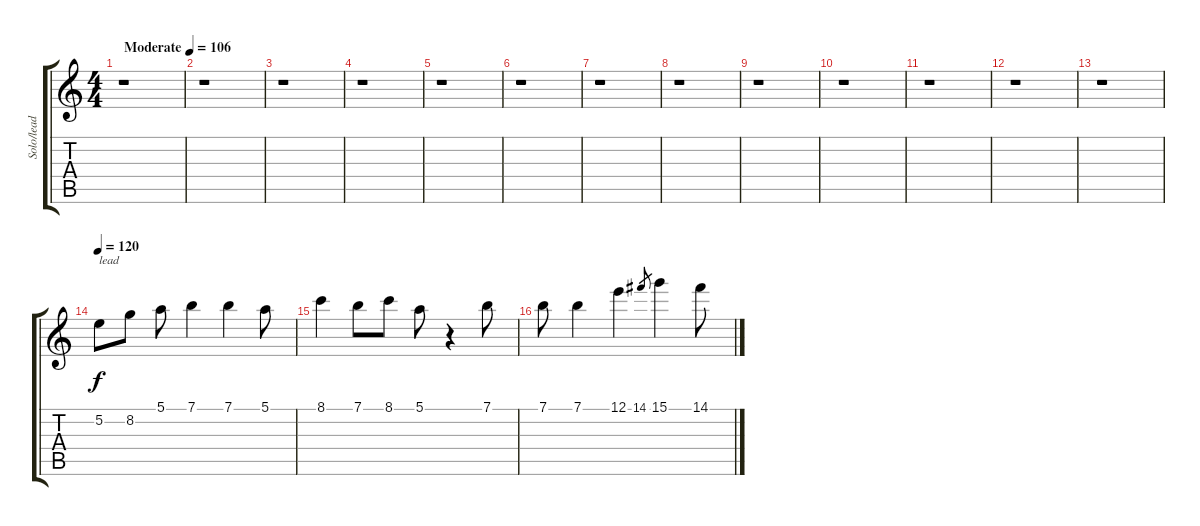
\track ("Solo/lead" "Solo/lead") {instrument electricguitarjazz}
\staff {score tabs}
\tuning (E4 B3 G3 D3 A2 E2) {hide}
\ts (4 4)
\tempo (106 "Moderate")
\clef g2
\ks c
r.1{dy f instrument electricguitarjazz} |
r.1 |
r.1 |
r.1 |
r.1 |
r.1 |
r.1 |
r.1 |
r.1 |
r.1 |
r.1 |
r.1 |
r.1 |
\tempo 120
5.2.8{txt "lead"} 8.2.8 5.1.8 7.1.4 7.1.4 5.1.8 |
8.1.4 7.1.8 8.1.8 5.1.8 r.4 7.1.8 |
7.1.8 7.1.4 12.1.4 14.1.8{gr} 15.1.4 14.1.8
